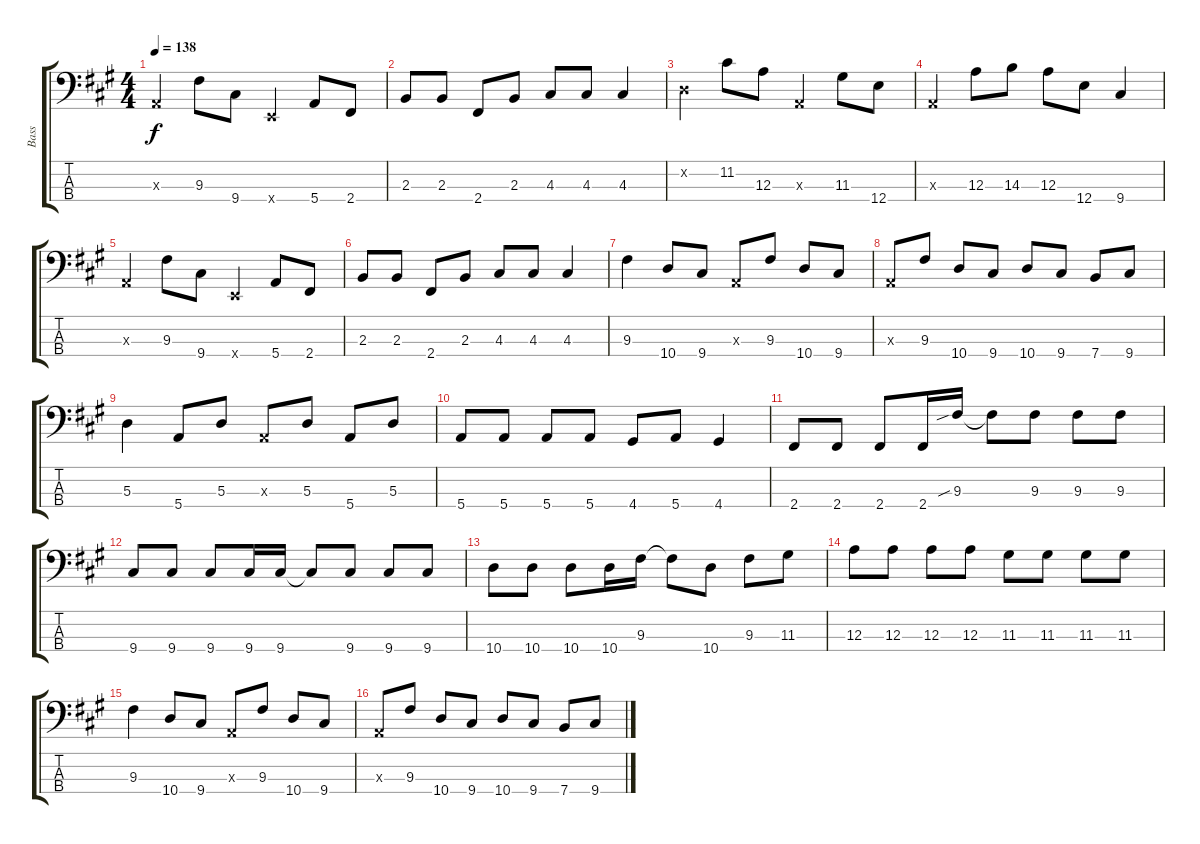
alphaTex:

\track ("Bass" "Bass") {instrument electricbassfinger}
\staff {score tabs}
\tuning (G2 D2 A1 E1) {hide}
\ts (4 4)
\tempo 138
\clef f4
\ks a
0.3{x}.4{dy f} 9.3.8 9.4.8 0.4{x}.4 5.4.8 2.4.8 |
2.3.8 2.3.8 2.4.8 2.3.8 4.3.8 4.3.8 4.3.4 |
0.2{x}.4 11.2.8 12.3.8 0.3{x}.4 11.3.8 12.4.8 |
0.3{x}.4 12.3.8 14.3.8 12.3.8 12.4.8 9.4.4 |
0.3{x}.4 9.3.8 9.4.8 0.4{x}.4 5.4.8 2.4.8 |
2.3.8 2.3.8 2.4.8 2.3.8 4.3.8 4.3.8 4.3.4 |
9.3.4 10.4.8 9.4.8 0.3{x}.8 9.3.8 10.4.8 9.4.8 |
0.3{x}.8 9.3.8 10.4.8 9.4.8 10.4.8 9.4.8 7.4.8 9.4.8 |
5.3.4 5.4.8 5.3.8 0.3{x}.8 5.3.8 5.4.8 5.3.8 |
5.4.8 5.4.8 5.4.8 5.4.8 4.4.8 5.4.8 4.4.4 |
2.4.8 2.4.8 2.4.8 2.4.16 9.3{sib}.16 9.3{t}.8 9.3.8 9.3.8 9.3.8 |
9.4.8 9.4.8 9.4.8 9.4.16 9.4.16 9.4{t}.8 9.4.8 9.4.8 9.4.8 |
10.4.8 10.4.8 10.4.8 10.4.16 9.3.16 9.3{t}.8 10.4.8 9.3.8 11.3.8 |
12.3.8 12.3.8 12.3.8 12.3.8 11.3.8 11.3.8 11.3.8 11.3.8 |
9.3.4 10.4.8 9.4.8 0.3{x}.8 9.3.8 10.4.8 9.4.8 |
0.3{x}.8 9.3.8 10.4.8 9.4.8 10.4.8 9.4.8 7.4.8 9.4.8
